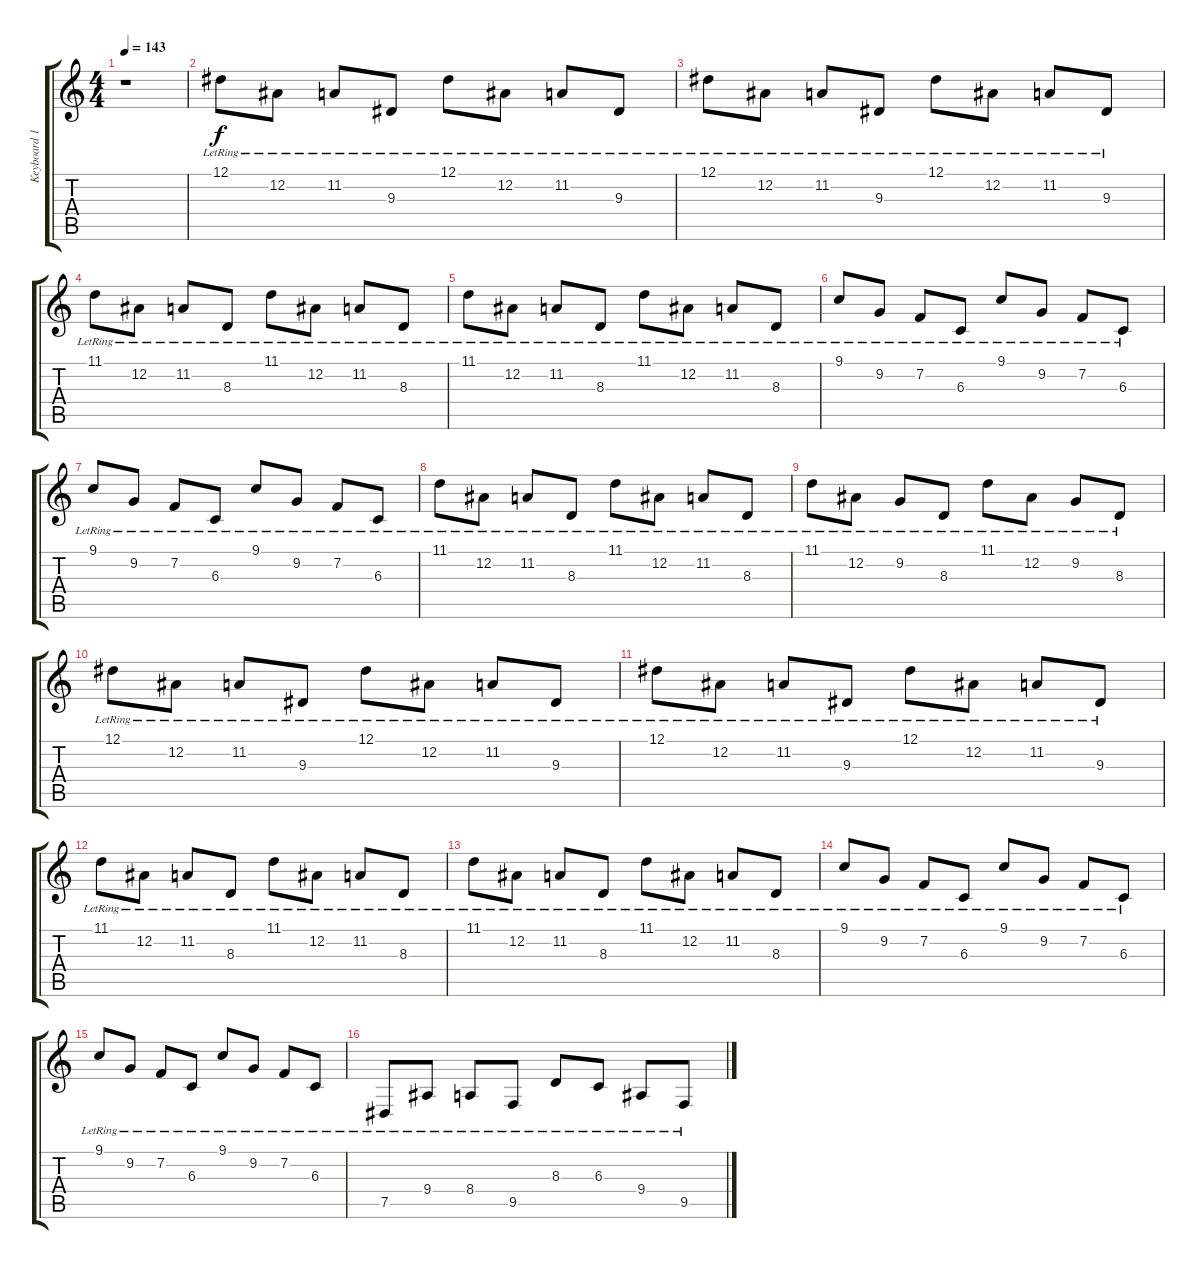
\track ("Keyboard 1" "Keyboard 1") {instrument acousticgrandpiano}
\staff {score tabs}
\tuning (Eb4 Bb3 Gb3 Db3 Ab2 Eb2) {hide}
\ts (4 4)
\tempo 143
\clef g2
\ks c
r.1{dy f instrument acousticgrandpiano} |
12.1{lr}.8 12.2{lr}.8 11.2{lr}.8 9.3{lr}.8 12.1{lr}.8 12.2{lr}.8 11.2{lr}.8 9.3{lr}.8 |
12.1{lr}.8 12.2{lr}.8 11.2{lr}.8 9.3{lr}.8 12.1{lr}.8 12.2{lr}.8 11.2{lr}.8 9.3{lr}.8 |
11.1{lr}.8 12.2{lr}.8 11.2{lr}.8 8.3{lr}.8 11.1{lr}.8 12.2{lr}.8 11.2{lr}.8 8.3{lr}.8 |
11.1{lr}.8 12.2{lr}.8 11.2{lr}.8 8.3{lr}.8 11.1{lr}.8 12.2{lr}.8 11.2{lr}.8 8.3{lr}.8 |
9.1{lr}.8 9.2{lr}.8 7.2{lr}.8 6.3{lr}.8 9.1{lr}.8 9.2{lr}.8 7.2{lr}.8 6.3{lr}.8 |
9.1{lr}.8 9.2{lr}.8 7.2{lr}.8 6.3{lr}.8 9.1{lr}.8 9.2{lr}.8 7.2{lr}.8 6.3{lr}.8 |
11.1{lr}.8 12.2{lr}.8 11.2{lr}.8 8.3{lr}.8 11.1{lr}.8 12.2{lr}.8 11.2{lr}.8 8.3{lr}.8 |
11.1{lr}.8 12.2{lr}.8 9.2{lr}.8 8.3{lr}.8 11.1{lr}.8 12.2{lr}.8 9.2{lr}.8 8.3{lr}.8 |
12.1{lr}.8 12.2{lr}.8 11.2{lr}.8 9.3{lr}.8 12.1{lr}.8 12.2{lr}.8 11.2{lr}.8 9.3{lr}.8 |
12.1{lr}.8 12.2{lr}.8 11.2{lr}.8 9.3{lr}.8 12.1{lr}.8 12.2{lr}.8 11.2{lr}.8 9.3{lr}.8 |
11.1{lr}.8 12.2{lr}.8 11.2{lr}.8 8.3{lr}.8 11.1{lr}.8 12.2{lr}.8 11.2{lr}.8 8.3{lr}.8 |
11.1{lr}.8 12.2{lr}.8 11.2{lr}.8 8.3{lr}.8 11.1{lr}.8 12.2{lr}.8 11.2{lr}.8 8.3{lr}.8 |
9.1{lr}.8 9.2{lr}.8 7.2{lr}.8 6.3{lr}.8 9.1{lr}.8 9.2{lr}.8 7.2{lr}.8 6.3{lr}.8 |
9.1{lr}.8 9.2{lr}.8 7.2{lr}.8 6.3{lr}.8 9.1{lr}.8 9.2{lr}.8 7.2{lr}.8 6.3{lr}.8 |
7.5{lr}.8 9.4{lr}.8 8.4{lr}.8 9.5{lr}.8 8.3{lr}.8 6.3{lr}.8 9.4{lr}.8 9.5{lr}.8
